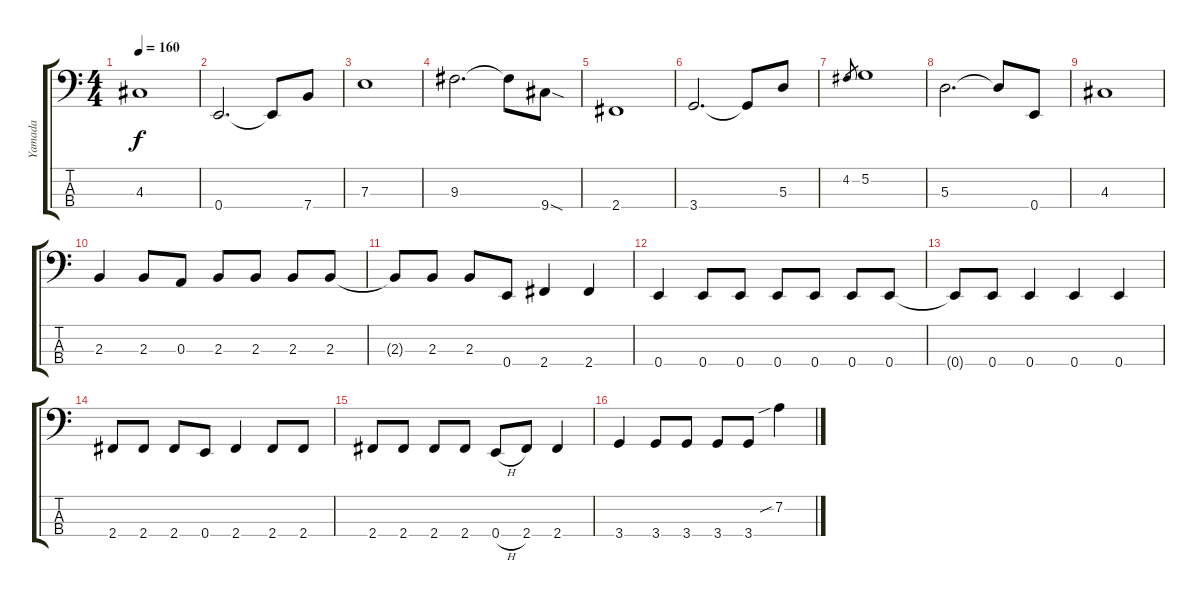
\track ("Yamada" "Yamada") {instrument electricbassfinger}
\staff {score tabs}
\tuning (G2 D2 A1 E1) {hide}
\ts (4 4)
\tempo 160
\clef f4
\ks c
4.3.1{dy f} |
0.4.2{d} 0.4{t}.8 7.4.8 |
7.3.1 |
9.3.2{d} 9.3{t}.8 9.4{sod}.8 |
2.4.1 |
3.4.2{d} 3.4{t}.8 5.3.8 |
4.2.8{gr} 5.2.1 |
5.3.2{d} 5.3{t}.8 0.4.8 |
4.3.1 |
2.3.4 2.3.8 0.3.8 2.3.8 2.3.8 2.3.8 2.3.8 |
2.3{t}.8 2.3.8 2.3.8 0.4.8 2.4.4 2.4.4 |
0.4.4 0.4.8 0.4.8 0.4.8 0.4.8 0.4.8 0.4.8 |
0.4{t}.8 0.4.8 0.4.4 0.4.4 0.4.4 |
2.4.8 2.4.8 2.4.8 0.4.8 2.4.4 2.4.8 2.4.8 |
2.4.8 2.4.8 2.4.8 2.4.8 0.4{h}.8 2.4.8 2.4.4 |
3.4.4 3.4.8 3.4.8 3.4.8 3.4.8 7.2{sib}.4
